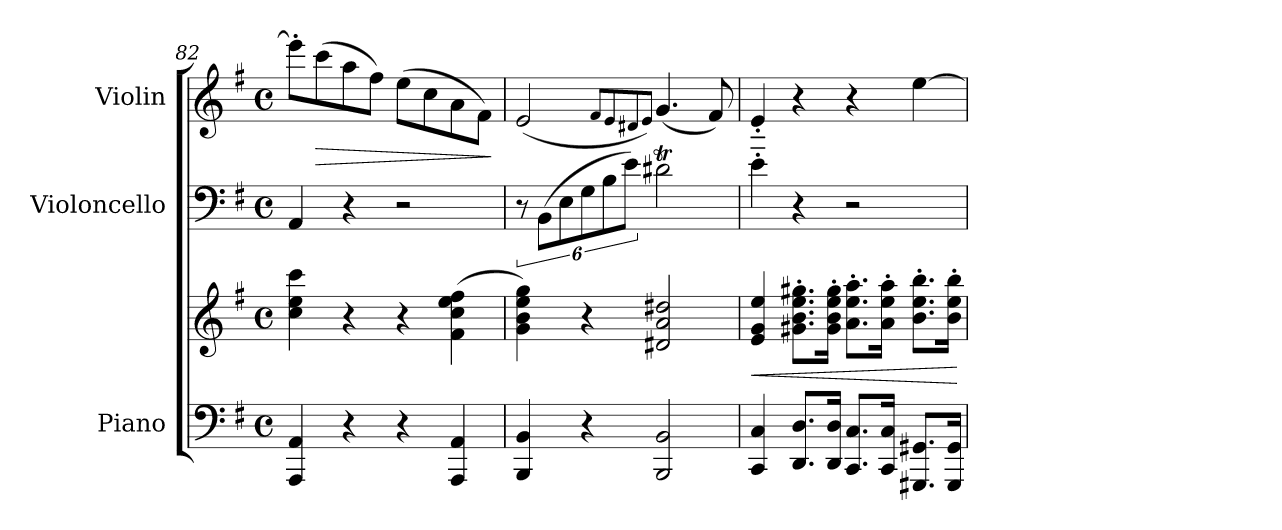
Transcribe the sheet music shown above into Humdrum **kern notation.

**kern	**kern	**dynam	**kern	**dynam	**kern	**dynam
*part3	*part3	*part3	*part2	*part2	*part1	*part1
*staff4	*staff3	*staff3/4	*staff2	*staff2	*staff1	*staff1
*I"Piano	*	*	*I"Violoncello	*	*I"Violin	*
*I'Pno.	*	*	*I'Vc.	*	*I'Vln.	*
*clefF4	*clefG2	*	*clefF4	*	*clefG2	*
*k[f#]	*k[f#]	*	*k[f#]	*	*k[f#]	*
*M4/4	*M4/4	*	*M4/4	*	*M4/4	*
*met(c)	*met(c)	*	*met(c)	*	*met(c)	*
=82	=82	=82	=82	=82	=82	=82
4AAA/ 4AA/	4cc\ 4ee\ 4ccc\	.	4AA/	.	8eee'\L]	.
!	!	!	!	!	!	!LO:HP:b
.	.	.	.	.	(8ccc\	>
4r	4r	.	4r	.	8aa\	.
.	.	.	.	.	8ff#\J)	.
4r	4r	.	2r	.	(8ee\L	.
.	.	.	.	.	8cc\	.
!	!	!LO:DY:b	!	!	!	!
!	!	!LO:DY:n=1:b	!	!	!	!
!	!	!LO:DY:n=2:b	!	!	!	!
4AAA/ 4AA/	(4f#\ 4cc\ 4ee\ 4ff#\	other-dynamics mf other-dynamics	.	.	8a\	.
.	.	.	.	.	8f#\J)	.
.	.	.	.	.	.	]
=83	=83	=83	=83	=83	=83	=83
!	!	!	!	!LO:DY:b	!	!
!	!	!	!	!LO:DY:n=1:b	!	!
!	!	!	!	!LO:DY:n=2:b	!	!LO:DY:b
!	!	!	!	!	!	!LO:DY:n=1:b
!	!	!	!	!	!	!LO:DY:n=2:b
4BBB/ 4BB/	4g\ 4b\ 4ee\ 4gg\)	.	12r	other-dynamics mf other-dynamics	(2e/	other-dynamics mf other-dynamics
.	.	.	(12BB\L	.	.	.
.	.	.	12E\	.	.	.
4r	4r	.	12G\	.	.	.
.	.	.	12B\	.	.	.
.	.	.	12e\J)	.	.	.
.	.	.	.	.	8qf#/L	.
.	.	.	.	.	8qe/	.
.	.	.	.	.	8qd#X/	.
.	.	.	.	.	8qe/J)	.
2BBB/ 2BB/	2d#X/ 2a/ 2dd#X/	.	2d#Xt\	.	(4.g/	.
.	.	.	.	.	8f#/)	.
=84	=84	=84	=84	=84	=84	=84
!	!	!LO:HP:b	!	!	!	!
4CC/ 4C/	4e/ 4g/ 4ee/	<	4e'~\	.	4e'~/	.
8.DD/ 8.D/L	8.g#X\' 8.b\' 8.ee\' 8.gg#X\'L	.	4r	.	4r	.
16DD/ 16D/Jk	16g#\' 16b\' 16ee\' 16gg#\'Jk	.	.	.	.	.
8.CC/ 8.C/L	8.a\' 8.ee\' 8.aa\'L	.	2r	.	4r	.
16CC/ 16C/Jk	16a\' 16ee\' 16aa\'Jk	.	.	.	.	.
!	!	!	!	!	!	!LO:DY:b
!	!	!	!	!	!	!LO:DY:n=1:b
!	!	!	!	!	!	!LO:DY:n=2:b
8.GGG#X/ 8.GG#X/L	8.b\' 8.ee\' 8.bb\'L	.	.	.	[4ee\	other-dynamics ff other-dynamics
16GGG#/ 16GG#/Jk	16b\' 16ee\' 16bb\'Jk	.	.	.	.	.
.	.	[	.	.	.	.
=	=	=	=	=	=	=
*-	*-	*-	*-	*-	*-	*-
